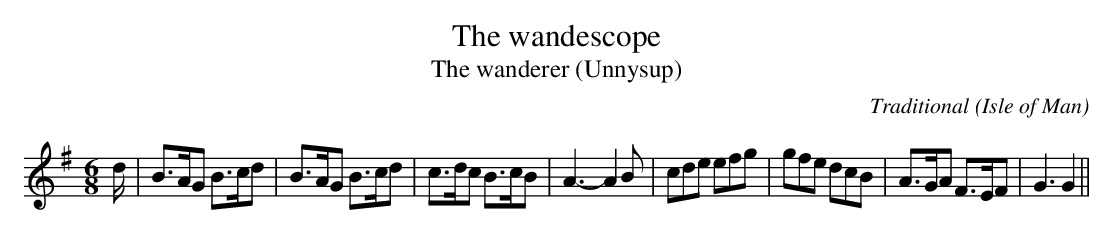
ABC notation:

X:1
T:The wandescope
T:The wanderer (Unnysup)
C:Traditional
O:Isle of Man
L:1/8
M:6/8
K:G
d/|B>AG B>cd|B>AG B>cd|c>dc B>cB|A3-A2 B|cde efg|gfe dcB|A>GA F>EF|G3 G2||
